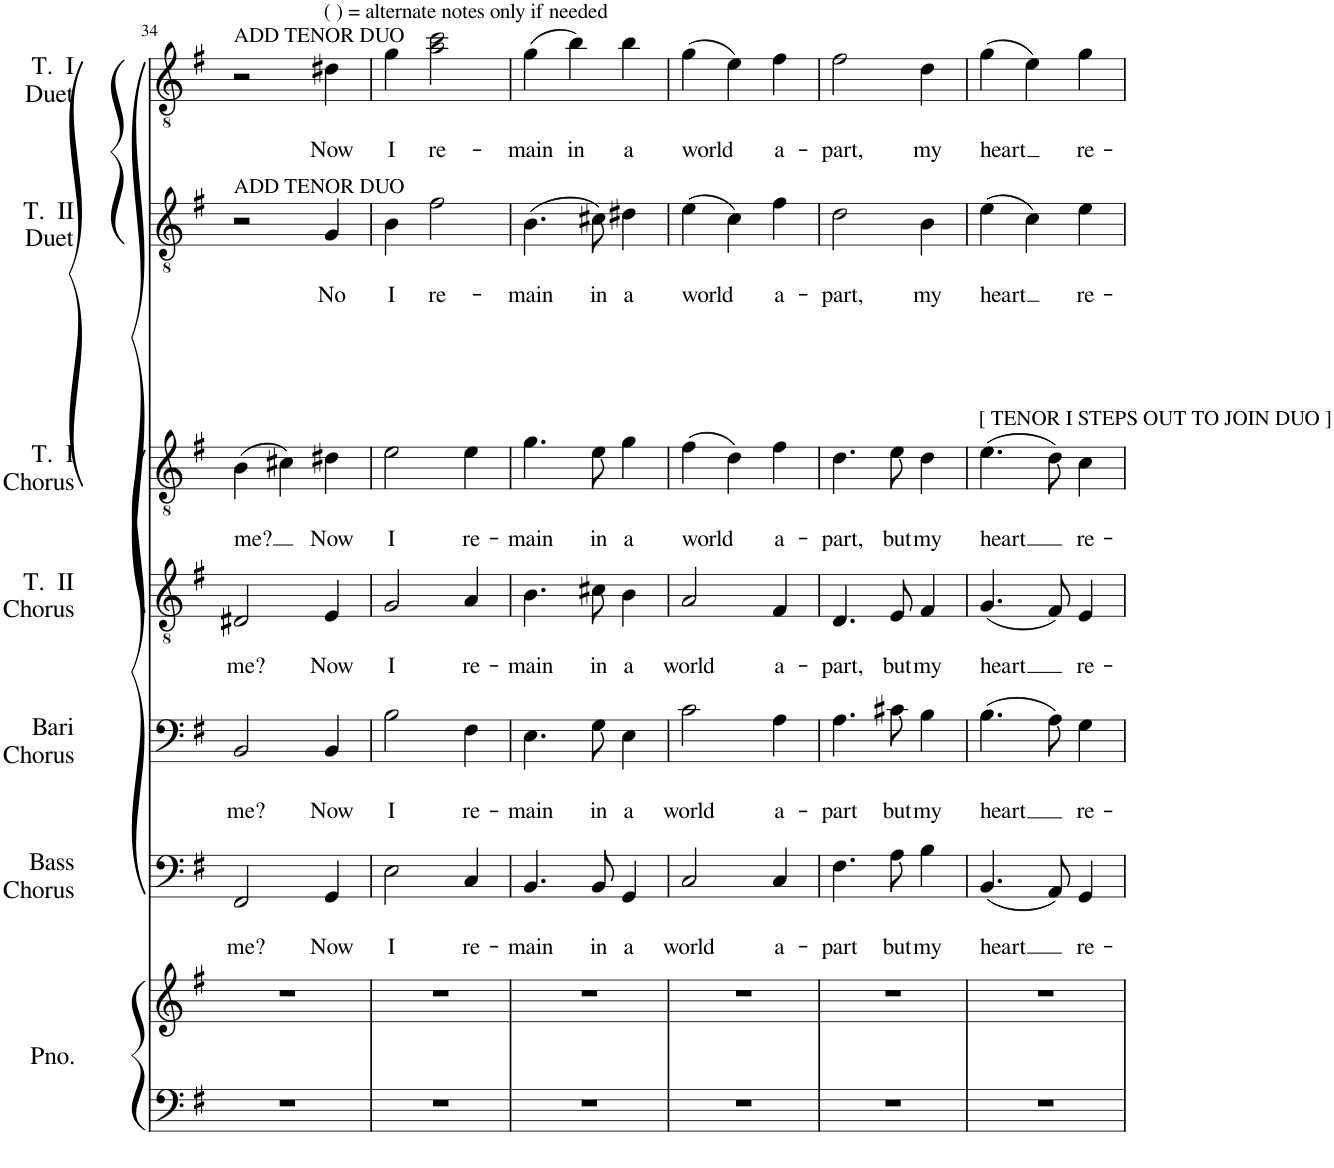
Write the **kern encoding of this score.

**kern	**kern	**kern	**text	**text	**kern	**text	**text	**kern	**text	**text	**kern	**text	**text	**kern	**text	**text	**kern	**text	**text
*part7	*part7	*part6	*part6	*part6	*part5	*part5	*part5	*part4	*part4	*part4	*part3	*part3	*part3	*part2	*part2	*part2	*part1	*part1	*part1
*staff8	*staff7	*staff6	*staff6	*staff6	*staff5	*staff5	*staff5	*staff4	*staff4	*staff4	*staff3	*staff3	*staff3	*staff2	*staff2	*staff2	*staff1	*staff1	*staff1
*I"Piano	*	*I"Bass Chorus	*	*	*I"Baritone Chorus	*	*	*I"Tenor II Chorus	*	*	*I"Tenor I Chorus	*	*	*I"Tenor II Duet	*	*	*I"Tenor I Duet	*	*
*I'Pno.	*	*I'Bass Chorus	*	*	*I'Bari Chorus	*	*	*I'T.  II Chorus	*	*	*I'T.  I Chorus	*	*	*I'T.  II Duet	*	*	*I'T.  I Duet	*	*
!!LO:PB:g=z
*clefF4	*clefG2	*clefF4	*	*	*clefF4	*	*	*clefGv2	*	*	*clefGv2	*	*	*clefGv2	*	*	*clefGv2	*	*
*k[f#]	*k[f#]	*k[f#]	*	*	*k[f#]	*	*	*k[f#]	*	*	*k[f#]	*	*	*k[f#]	*	*	*k[f#]	*	*
*M3/4	*M3/4	*M3/4	*	*	*M3/4	*	*	*M3/4	*	*	*M3/4	*	*	*M3/4	*	*	*M3/4	*	*
=34	=34	=34	=34	=34	=34	=34	=34	=34	=34	=34	=34	=34	=34	=34	=34	=34	=34	=34	=34
!	!	!	!	!	!	!	!	!	!	!	!	!	!	!	!	!	!LO:TX:a:t=ADD TENOR DUO	!	!
!	!	!	!	!	!	!	!	!	!	!	!	!	!	!LO:TX:a:t=ADD TENOR DUO	!	!	!	!	!
!	!	!	!	!LO:LY:b	!	!	!LO:LY:b	!	!	!LO:LY:b	!	!	!LO:LY:b	!	!	!	!	!	!
2.r	2.r	2FF#/	.	me?	2BB/	.	me?	2D#X/	.	me?	(4B\	.	me?	2r	.	.	2r	.	.
.	.	.	.	.	.	.	.	.	.	.	4c#X\)	.	.	.	.	.	.	.	.
!	!	!	!	!	!	!	!	!	!	!	!	!	!	!	!	!	!LO:TX:a:t=( ) = alternate notes only if needed	!	!
!	!	!	!	!LO:LY:b	!	!	!LO:LY:b	!	!	!LO:LY:b	!	!	!LO:LY:b	!	!	!LO:LY:b	!	!	!LO:LY:b
.	.	4GG/	.	Now	4BB/	.	Now	4E/	.	Now	4d#X\	.	Now	4G/	.	No	4d#X\	.	Now
=35	=35	=35	=35	=35	=35	=35	=35	=35	=35	=35	=35	=35	=35	=35	=35	=35	=35	=35	=35
!	!	!	!	!LO:LY:b	!	!	!LO:LY:b	!	!	!LO:LY:b	!	!	!LO:LY:b	!	!	!LO:LY:b	!	!	!LO:LY:b
2.r	2.r	2E\	.	I	2B\	.	I	2G/	.	I	2e\	.	I	4B\	.	I	4g\	.	I
!	!	!	!	!	!	!	!	!	!	!	!	!	!	!	!	!LO:LY:b	!	!	!LO:LY:b
.	.	.	.	.	.	.	.	.	.	.	.	.	.	2f#\	.	re-	2a\ 2cc\	.	re-
!	!	!	!	!LO:LY:b	!	!	!LO:LY:b	!	!	!LO:LY:b	!	!	!LO:LY:b	!	!	!	!	!	!
.	.	4C/	.	re-	4F#\	.	re-	4A/	.	re-	4e\	.	re-	.	.	.	.	.	.
=36	=36	=36	=36	=36	=36	=36	=36	=36	=36	=36	=36	=36	=36	=36	=36	=36	=36	=36	=36
!	!	!	!	!LO:LY:b	!	!	!LO:LY:b	!	!	!LO:LY:b	!	!	!LO:LY:b	!	!	!LO:LY:b	!	!	!LO:LY:b
2.r	2.r	4.BB/	.	-main	4.E\	.	-main	4.B\	.	-main	4.g\	.	-main	(4.B\	.	-main	(4g\	.	-main
!	!	!	!	!	!	!	!	!	!	!	!	!	!	!	!	!	!	!	!LO:LY:b
.	.	.	.	.	.	.	.	.	.	.	.	.	.	.	.	.	4b\)	.	in
!	!	!	!	!LO:LY:b	!	!	!LO:LY:b	!	!	!LO:LY:b	!	!	!LO:LY:b	!	!	!LO:LY:b	!	!	!
.	.	8BB/	.	in	8G\	.	in	8c#X\	.	in	8e\	.	in	8c#X\)	.	in	.	.	.
!	!	!	!	!LO:LY:b	!	!	!LO:LY:b	!	!	!LO:LY:b	!	!	!LO:LY:b	!	!	!LO:LY:b	!	!	!LO:LY:b
.	.	4GG/	.	a	4E\	.	a	4B\	.	a	4g\	.	a	4d#X\	.	a	4b\	.	a
=37	=37	=37	=37	=37	=37	=37	=37	=37	=37	=37	=37	=37	=37	=37	=37	=37	=37	=37	=37
!	!	!	!	!LO:LY:b	!	!	!LO:LY:b	!	!	!LO:LY:b	!	!	!LO:LY:b	!	!	!LO:LY:b	!	!	!LO:LY:b
2.r	2.r	2C/	.	world	2c\	.	world	2A/	.	world	(4f#\	.	world	(4e\	.	world	(4g\	.	world
.	.	.	.	.	.	.	.	.	.	.	4d\)	.	.	4c\)	.	.	4e\)	.	.
!	!	!	!	!LO:LY:b	!	!	!LO:LY:b	!	!	!LO:LY:b	!	!	!LO:LY:b	!	!	!LO:LY:b	!	!	!LO:LY:b
.	.	4C/	.	a-	4A\	.	a-	4F#/	.	a-	4f#\	.	a-	4f#\	.	a-	4f#\	.	a-
=38	=38	=38	=38	=38	=38	=38	=38	=38	=38	=38	=38	=38	=38	=38	=38	=38	=38	=38	=38
!	!	!	!	!LO:LY:b	!	!	!LO:LY:b	!	!	!LO:LY:b	!	!	!LO:LY:b	!	!	!LO:LY:b	!	!	!LO:LY:b
2.r	2.r	4.F#\	.	-part	4.A\	.	-part	4.D/	.	-part,	4.d\	.	-part,	2d\	.	-part,	2f#\	.	-part,
!	!	!	!	!LO:LY:b	!	!	!LO:LY:b	!	!	!LO:LY:b	!	!	!LO:LY:b	!	!	!	!	!	!
.	.	8A\	.	but	8c#X\	.	but	8E/	.	but	8e\	.	but	.	.	.	.	.	.
!	!	!	!	!LO:LY:b	!	!	!LO:LY:b	!	!	!LO:LY:b	!	!	!LO:LY:b	!	!	!LO:LY:b	!	!	!LO:LY:b
.	.	4B\	.	my	4B\	.	my	4F#/	.	my	4d\	.	my	4B\	.	my	4d\	.	my
=39	=39	=39	=39	=39	=39	=39	=39	=39	=39	=39	=39	=39	=39	=39	=39	=39	=39	=39	=39
!	!	!	!	!	!	!	!	!	!	!	!LO:TX:a:t=[ TENOR I STEPS OUT TO JOIN DUO ]	!	!	!	!	!	!	!	!
!	!	!	!	!LO:LY:b	!	!	!LO:LY:b	!	!	!LO:LY:b	!	!	!LO:LY:b	!	!	!LO:LY:b	!	!	!LO:LY:b
2.r	2.r	(4.BB/	.	heart	(4.B\	.	heart	(4.G/	.	heart	(4.e\	.	heart	(4e\	.	heart	(4g\	.	heart
.	.	.	.	.	.	.	.	.	.	.	.	.	.	4c\)	.	.	4e\)	.	.
.	.	8AA/)	.	.	8A\)	.	.	8F#/)	.	.	8d\)	.	.	.	.	.	.	.	.
!	!	!	!	!LO:LY:b	!	!	!LO:LY:b	!	!	!LO:LY:b	!	!	!LO:LY:b	!	!	!LO:LY:b	!	!	!LO:LY:b
.	.	4GG/	.	re-	4G\	.	re-	4E/	.	re-	4c\	.	re-	4e\	.	re-	4g\	.	re-
=	=	=	=	=	=	=	=	=	=	=	=	=	=	=	=	=	=	=	=
*-	*-	*-	*-	*-	*-	*-	*-	*-	*-	*-	*-	*-	*-	*-	*-	*-	*-	*-	*-
